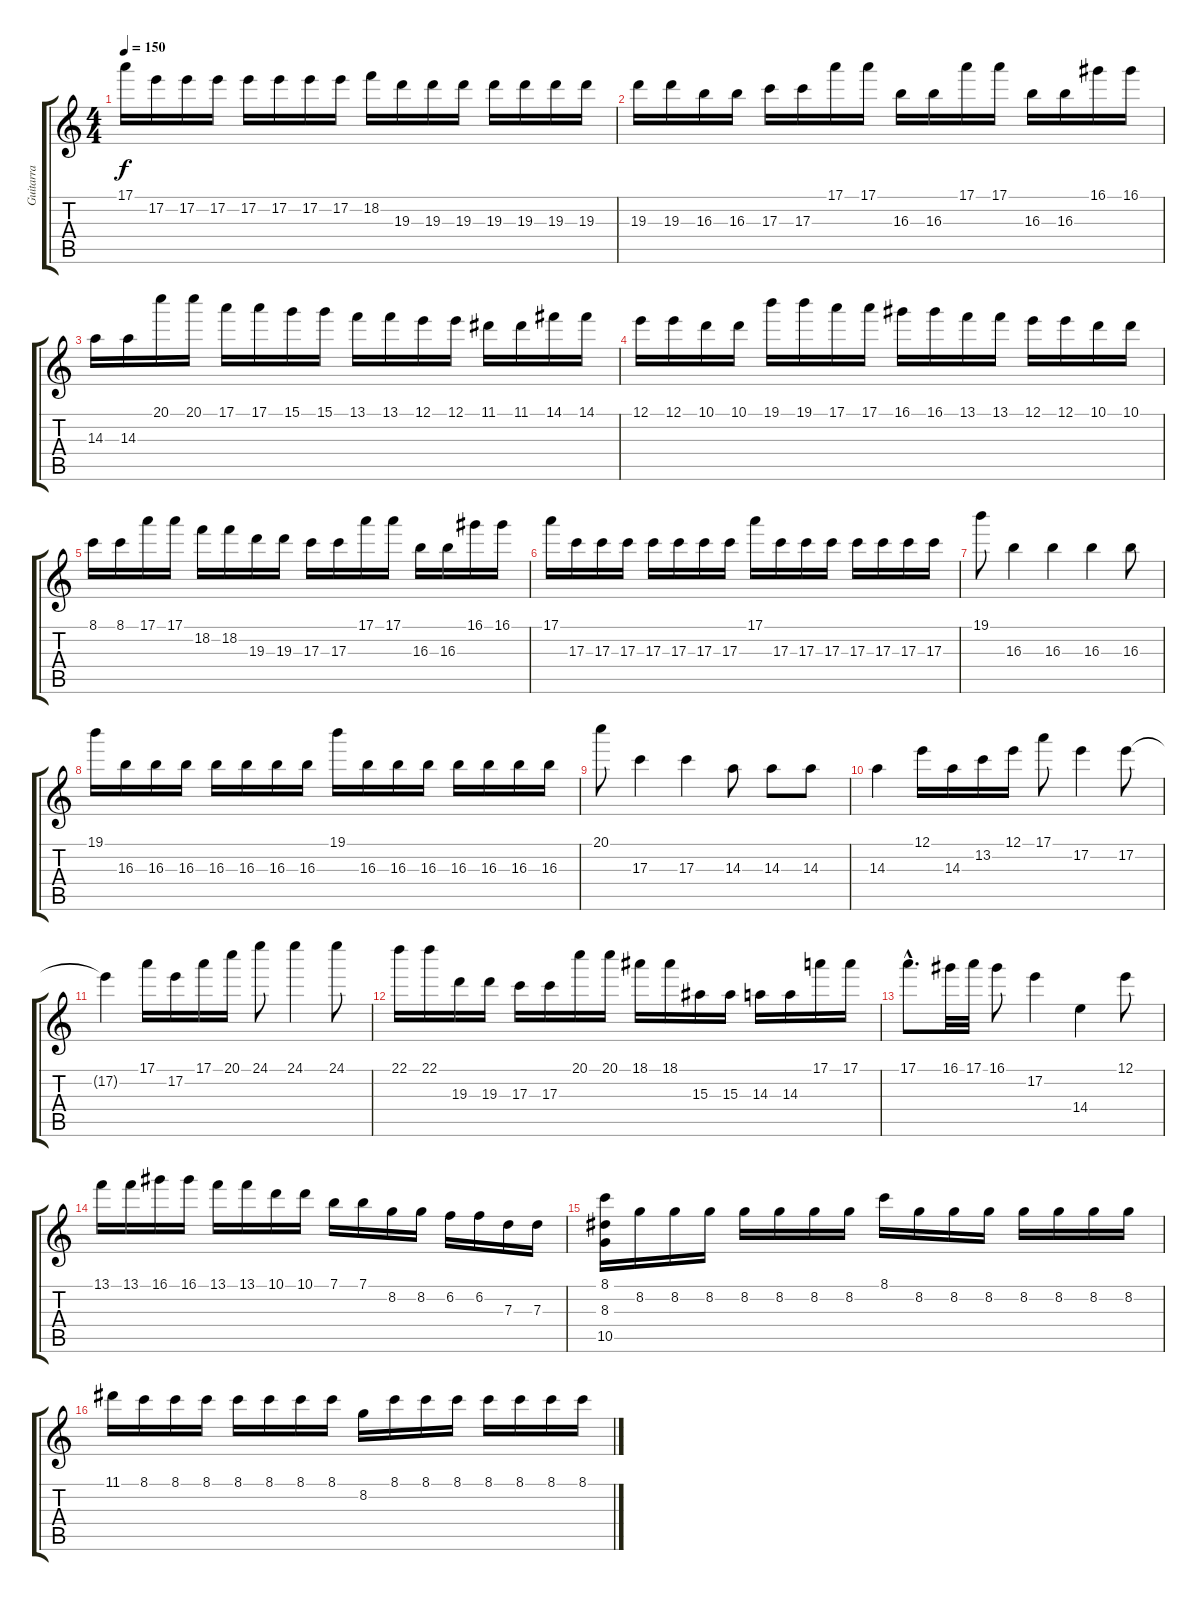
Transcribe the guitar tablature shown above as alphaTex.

\track ("Guitarra" "Guitarra") {instrument overdrivenguitar}
\staff {score tabs}
\tuning (E4 B3 G3 D3 A2 E2) {hide}
\ts (4 4)
\tempo 150
\clef g2
\ks c
17.1.16{dy f} 17.2.16 17.2.16 17.2.16 17.2.16 17.2.16 17.2.16 17.2.16 18.2.16 19.3.16 19.3.16 19.3.16 19.3.16 19.3.16 19.3.16 19.3.16 |
19.3.16 19.3.16 16.3.16 16.3.16 17.3.16 17.3.16 17.1.16 17.1.16 16.3.16 16.3.16 17.1.16 17.1.16 16.3.16 16.3.16 16.1.16 16.1.16 |
14.3.16 14.3.16 20.1.16 20.1.16 17.1.16 17.1.16 15.1.16 15.1.16 13.1.16 13.1.16 12.1.16 12.1.16 11.1.16 11.1.16 14.1.16 14.1.16 |
12.1.16 12.1.16 10.1.16 10.1.16 19.1.16 19.1.16 17.1.16 17.1.16 16.1.16 16.1.16 13.1.16 13.1.16 12.1.16 12.1.16 10.1.16 10.1.16 |
8.1.16 8.1.16 17.1.16 17.1.16 18.2.16 18.2.16 19.3.16 19.3.16 17.3.16 17.3.16 17.1.16 17.1.16 16.3.16 16.3.16 16.1.16 16.1.16 |
17.1.16 17.3.16 17.3.16 17.3.16 17.3.16 17.3.16 17.3.16 17.3.16 17.1.16 17.3.16 17.3.16 17.3.16 17.3.16 17.3.16 17.3.16 17.3.16 |
19.1.8 16.3.4 16.3.4 16.3.4 16.3.8 |
19.1.16 16.3.16 16.3.16 16.3.16 16.3.16 16.3.16 16.3.16 16.3.16 19.1.16 16.3.16 16.3.16 16.3.16 16.3.16 16.3.16 16.3.16 16.3.16 |
20.1.8 17.3.4 17.3.4 14.3.8 14.3.8 14.3.8 |
14.3.4 12.1.16 14.3.16 13.2.16 12.1.16 17.1.8 17.2.4 17.2.8 |
17.2{t}.4 17.1.16 17.2.16 17.1.16 20.1.16 24.1.8 24.1.4 24.1.8 |
22.1.16 22.1.16 19.3.16 19.3.16 17.3.16 17.3.16 20.1.16 20.1.16 18.1.16 18.1.16 15.3.16 15.3.16 14.3.16 14.3.16 17.1.16 17.1.16 |
17.1{hac}.8{d} 16.1.32 17.1.32 16.1.8 17.2.4 14.4.4 12.1.8 |
13.1.16 13.1.16 16.1.16 16.1.16 13.1.16 13.1.16 10.1.16 10.1.16 7.1.16 7.1.16 8.2.16 8.2.16 6.2.16 6.2.16 7.3.16 7.3.16 |
(8.1 8.3 10.5).16 8.2.16 8.2.16 8.2.16 8.2.16 8.2.16 8.2.16 8.2.16 8.1.16 8.2.16 8.2.16 8.2.16 8.2.16 8.2.16 8.2.16 8.2.16 |
11.1.16 8.1.16 8.1.16 8.1.16 8.1.16 8.1.16 8.1.16 8.1.16 8.2.16 8.1.16 8.1.16 8.1.16 8.1.16 8.1.16 8.1.16 8.1.16
